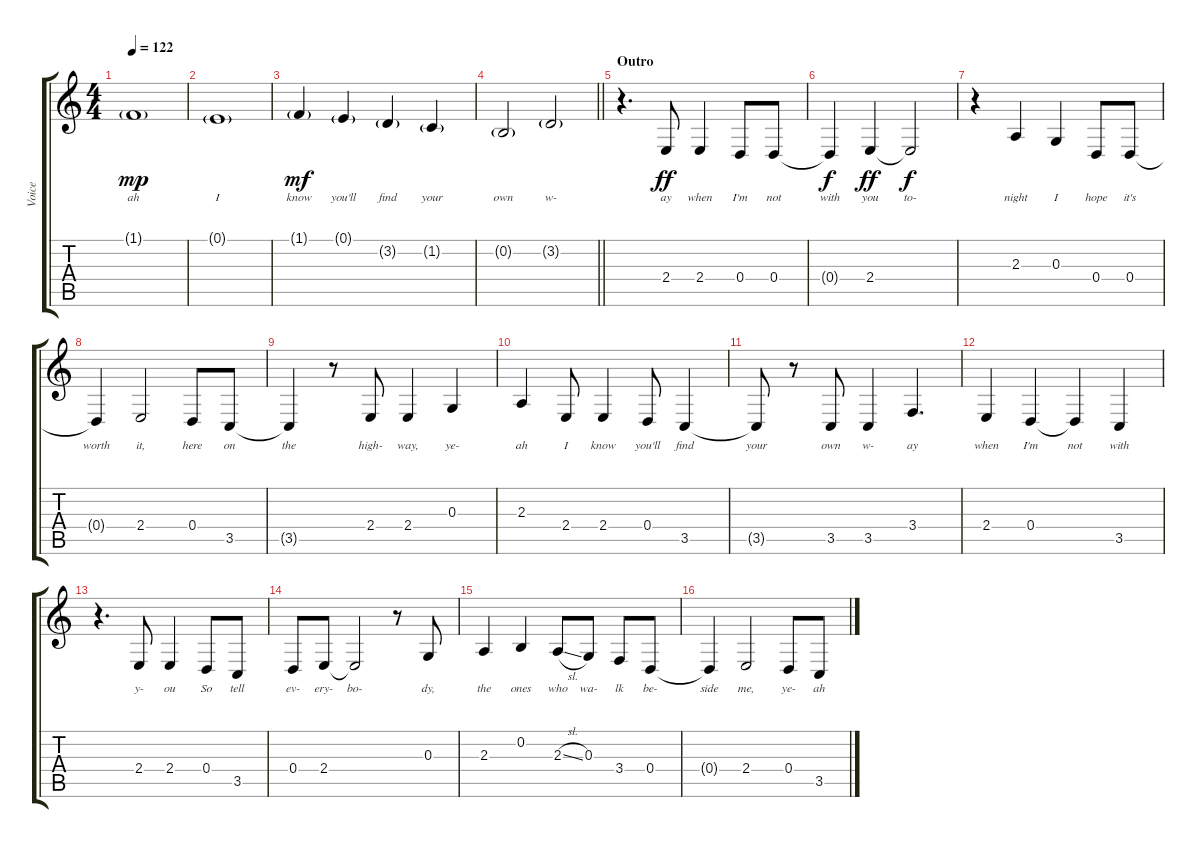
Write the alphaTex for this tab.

\track ("Voice" "Voice") {instrument bassoon}
\staff {score tabs}
\tuning (E4 B3 G3 D3 A2 E2) {hide}
\ts (4 4)
\tempo 122
\clef g2
\ks c
1.1{g}.1{lyrics (0 "ah") lyrics (1 "") lyrics (2 "") lyrics (3 "") lyrics (4 "") dy mp} |
0.1{g}.1{lyrics (0 "I") lyrics (1 "") lyrics (2 "") lyrics (3 "") lyrics (4 "")} |
1.1{g}.4{lyrics (0 "know") lyrics (1 "") lyrics (2 "") lyrics (3 "") lyrics (4 "") dy mf} 0.1{g}.4{lyrics (0 "you'll") lyrics (1 "") lyrics (2 "") lyrics (3 "") lyrics (4 "")} 3.2{g}.4{lyrics (0 "find") lyrics (1 "") lyrics (2 "") lyrics (3 "") lyrics (4 "")} 1.2{g}.4{lyrics (0 "your") lyrics (1 "") lyrics (2 "") lyrics (3 "") lyrics (4 "")} |
\barLineRight lightlight
0.2{g}.2{lyrics (0 "own") lyrics (1 "") lyrics (2 "") lyrics (3 "") lyrics (4 "")} 3.2{g}.2{lyrics (0 "w-") lyrics (1 "") lyrics (2 "") lyrics (3 "") lyrics (4 "")} |
\section ("" "Outro")
r.4{d} 2.4.8{lyrics (0 "ay") lyrics (1 "") lyrics (2 "") lyrics (3 "") lyrics (4 "") dy ff} 2.4.4{lyrics (0 "when") lyrics (1 "") lyrics (2 "") lyrics (3 "") lyrics (4 "")} 0.4.8{lyrics (0 "I'm") lyrics (1 "") lyrics (2 "") lyrics (3 "") lyrics (4 "")} 0.4.8{lyrics (0 "not") lyrics (1 "") lyrics (2 "") lyrics (3 "") lyrics (4 "")} |
0.4{t}.4{lyrics (0 "with") lyrics (1 "") lyrics (2 "") lyrics (3 "") lyrics (4 "") dy f} 2.4.4{lyrics (0 "you") lyrics (1 "") lyrics (2 "") lyrics (3 "") lyrics (4 "") dy ff} 2.4{t}.2{lyrics (0 "to-") lyrics (1 "") lyrics (2 "") lyrics (3 "") lyrics (4 "") dy f} |
r.4 2.3.4{lyrics (0 "night") lyrics (1 "") lyrics (2 "") lyrics (3 "") lyrics (4 "")} 0.3.4{lyrics (0 "I") lyrics (1 "") lyrics (2 "") lyrics (3 "") lyrics (4 "")} 0.4.8{lyrics (0 "hope") lyrics (1 "") lyrics (2 "") lyrics (3 "") lyrics (4 "")} 0.4.8{lyrics (0 "it's") lyrics (1 "") lyrics (2 "") lyrics (3 "") lyrics (4 "")} |
0.4{t}.4{lyrics (0 "worth") lyrics (1 "") lyrics (2 "") lyrics (3 "") lyrics (4 "")} 2.4.2{lyrics (0 "it,") lyrics (1 "") lyrics (2 "") lyrics (3 "") lyrics (4 "")} 0.4.8{lyrics (0 "here") lyrics (1 "") lyrics (2 "") lyrics (3 "") lyrics (4 "")} 3.5.8{lyrics (0 "on") lyrics (1 "") lyrics (2 "") lyrics (3 "") lyrics (4 "")} |
3.5{t}.4{lyrics (0 "the") lyrics (1 "") lyrics (2 "") lyrics (3 "") lyrics (4 "")} r.8 2.4.8{lyrics (0 "high-") lyrics (1 "") lyrics (2 "") lyrics (3 "") lyrics (4 "")} 2.4.4{lyrics (0 "way,") lyrics (1 "") lyrics (2 "") lyrics (3 "") lyrics (4 "")} 0.3.4{lyrics (0 "ye-") lyrics (1 "") lyrics (2 "") lyrics (3 "") lyrics (4 "")} |
2.3.4{lyrics (0 "ah") lyrics (1 "") lyrics (2 "") lyrics (3 "") lyrics (4 "")} 2.4.8{lyrics (0 "I") lyrics (1 "") lyrics (2 "") lyrics (3 "") lyrics (4 "")} 2.4.4{lyrics (0 "know") lyrics (1 "") lyrics (2 "") lyrics (3 "") lyrics (4 "")} 0.4.8{lyrics (0 "you'll") lyrics (1 "") lyrics (2 "") lyrics (3 "") lyrics (4 "")} 3.5.4{lyrics (0 "find") lyrics (1 "") lyrics (2 "") lyrics (3 "") lyrics (4 "")} |
3.5{t}.8{lyrics (0 "your") lyrics (1 "") lyrics (2 "") lyrics (3 "") lyrics (4 "")} r.8 3.5.8{lyrics (0 "own") lyrics (1 "") lyrics (2 "") lyrics (3 "") lyrics (4 "")} 3.5.4{lyrics (0 "w-") lyrics (1 "") lyrics (2 "") lyrics (3 "") lyrics (4 "")} 3.4.4{d lyrics (0 "ay") lyrics (1 "") lyrics (2 "") lyrics (3 "") lyrics (4 "")} |
2.4.4{lyrics (0 "when") lyrics (1 "") lyrics (2 "") lyrics (3 "") lyrics (4 "")} 0.4.4{lyrics (0 "I'm") lyrics (1 "") lyrics (2 "") lyrics (3 "") lyrics (4 "")} 0.4{t}.4{lyrics (0 "not") lyrics (1 "") lyrics (2 "") lyrics (3 "") lyrics (4 "")} 3.5.4{lyrics (0 "with") lyrics (1 "") lyrics (2 "") lyrics (3 "") lyrics (4 "")} |
r.4{d} 2.4.8{lyrics (0 "y-") lyrics (1 "") lyrics (2 "") lyrics (3 "") lyrics (4 "")} 2.4.4{lyrics (0 "ou") lyrics (1 "") lyrics (2 "") lyrics (3 "") lyrics (4 "")} 0.4.8{lyrics (0 "So") lyrics (1 "") lyrics (2 "") lyrics (3 "") lyrics (4 "")} 3.5.8{lyrics (0 "tell") lyrics (1 "") lyrics (2 "") lyrics (3 "") lyrics (4 "")} |
0.4.8{lyrics (0 "ev-") lyrics (1 "") lyrics (2 "") lyrics (3 "") lyrics (4 "")} 2.4.8{lyrics (0 "ery-") lyrics (1 "") lyrics (2 "") lyrics (3 "") lyrics (4 "")} 2.4{t}.2{lyrics (0 "bo-") lyrics (1 "") lyrics (2 "") lyrics (3 "") lyrics (4 "")} r.8 0.3.8{lyrics (0 "dy,") lyrics (1 "") lyrics (2 "") lyrics (3 "") lyrics (4 "")} |
2.3.4{lyrics (0 "the") lyrics (1 "") lyrics (2 "") lyrics (3 "") lyrics (4 "")} 0.2.4{lyrics (0 "ones") lyrics (1 "") lyrics (2 "") lyrics (3 "") lyrics (4 "")} 2.3{sl}.8{lyrics (0 "who") lyrics (1 "") lyrics (2 "") lyrics (3 "") lyrics (4 "")} 0.3.8{lyrics (0 "wa-") lyrics (1 "") lyrics (2 "") lyrics (3 "") lyrics (4 "")} 3.4.8{lyrics (0 "lk") lyrics (1 "") lyrics (2 "") lyrics (3 "") lyrics (4 "")} 0.4.8{lyrics (0 "be-") lyrics (1 "") lyrics (2 "") lyrics (3 "") lyrics (4 "")} |
0.4{t}.4{lyrics (0 "side") lyrics (1 "") lyrics (2 "") lyrics (3 "") lyrics (4 "")} 2.4.2{lyrics (0 "me,") lyrics (1 "") lyrics (2 "") lyrics (3 "") lyrics (4 "")} 0.4.8{lyrics (0 "ye-") lyrics (1 "") lyrics (2 "") lyrics (3 "") lyrics (4 "")} 3.5.8{lyrics (0 "ah") lyrics (1 "") lyrics (2 "") lyrics (3 "") lyrics (4 "")}
